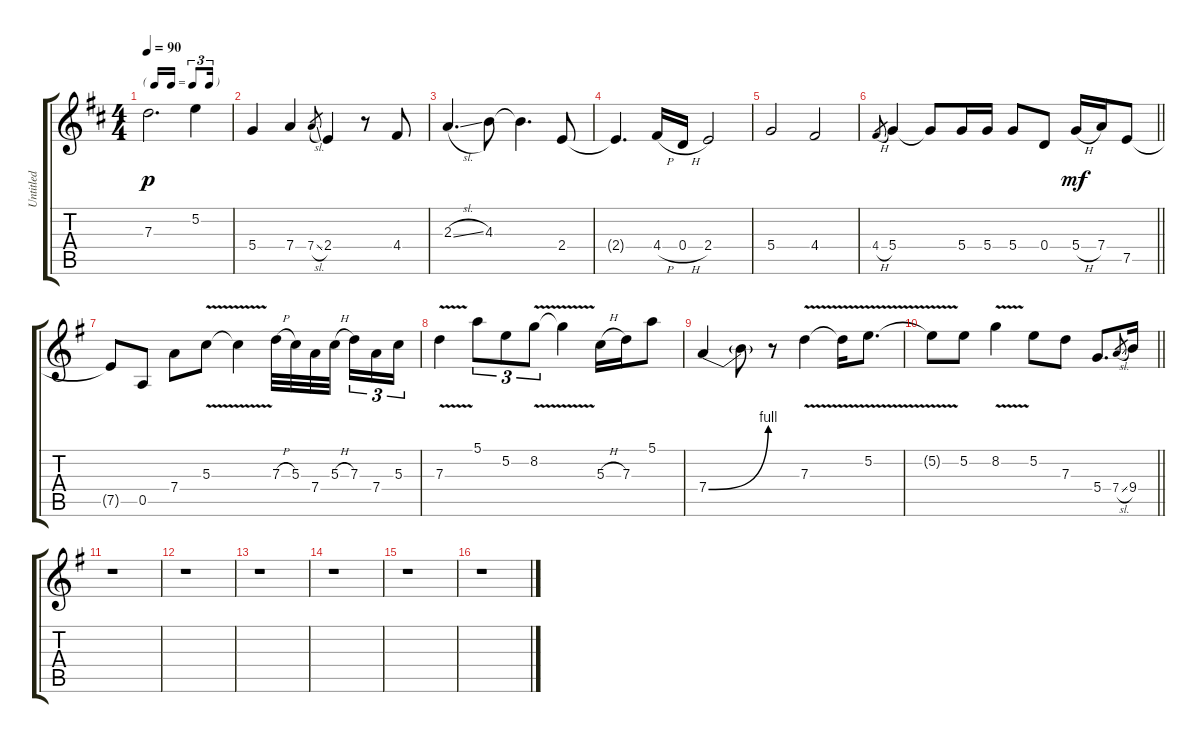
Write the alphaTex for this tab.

\track ("Untitled" "Untitled") {instrument distortionguitar}
\staff {score tabs}
\tuning (E4 B3 G3 D3 A2 E2) {hide}
\ts (4 4)
\tf triplet16th
\tempo 90
\clef g2
\ks d
7.3{t}.2{d dy p} 5.2.4 |
5.4.4 7.4.4 7.4{sl}.8{gr} 2.4.4 r.8 4.4.8 |
2.3{sl}.4{d} 4.3.8 4.3{t}.4{d} 2.4.8 |
2.4{t}.4{d} 4.4{h}.16 0.4{h}.16 2.4.2 |
5.4.2 4.4.2 |
\barLineRight lightlight
4.4{h}.8{gr} 5.4.4 5.4{t}.8 5.4.16 5.4.16 5.4.8 0.4.8 5.4{h}.16{dy mf} 7.4.16 7.5.8 |
\ks g
7.5{t}.8 0.5.8 7.4.8 5.3{v}.8 5.3{v t}.4 7.3{h}.32 5.3.32 7.4.32 5.3{h}.32{beam splitsecondary} 7.3.16{tu (3 2)} 7.4.16{tu (3 2)} 5.3.16{tu (3 2)} |
7.3{v}.4 5.1.8{tu (3 2)} 5.2.8{tu (3 2)} 8.2{v}.8{tu (3 2)} 8.2{v t}.4 5.3{h}.16 7.3.16 5.1.8 |
7.4{be (bend 0 0 60 4)}.4 7.4{t}.8 r.8 7.3{v}.4 7.3{t}.16 5.2{v}.8{d} |
\barLineRight lightlight
5.2{t}.8 5.2.8 8.2{v}.4 5.2.8 7.3.8 5.4.8{d} 7.4{sl}.8{gr} 9.4.16 |
r.1 |
r.1 |
r.1 |
r.1 |
r.1 |
r.1
